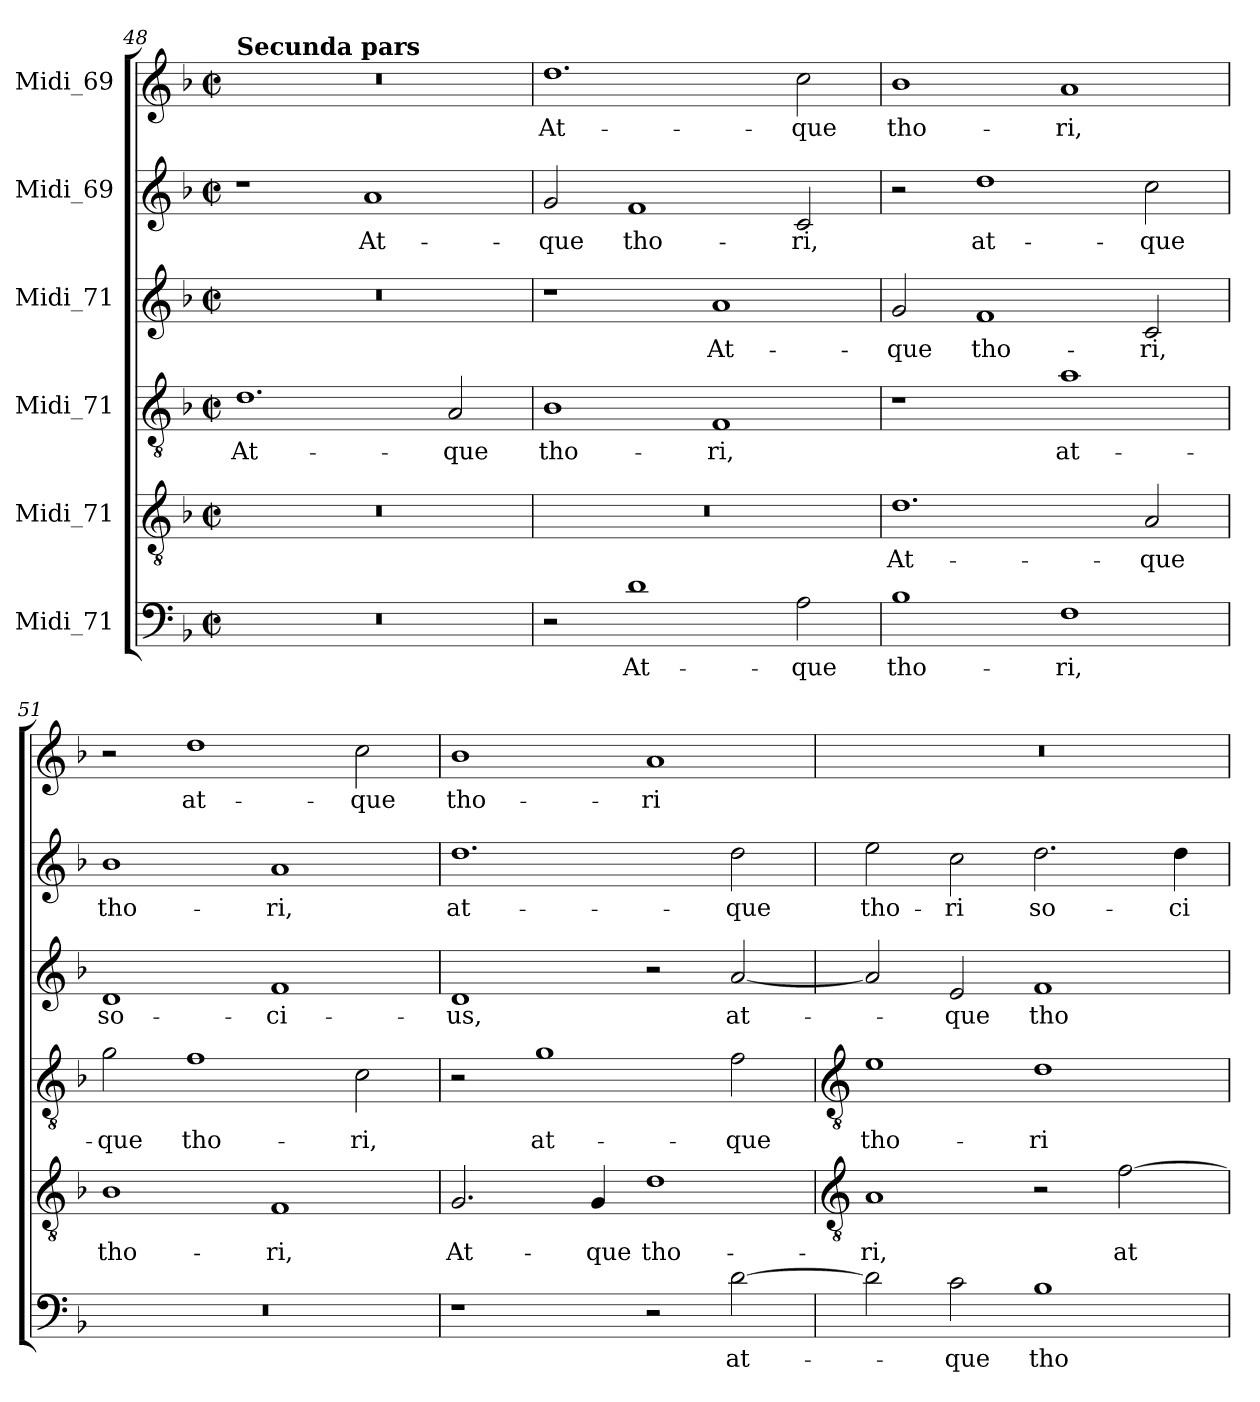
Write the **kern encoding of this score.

**kern	**text	**kern	**text	**kern	**text	**kern	**text	**kern	**text	**kern	**text
*part6	*part6	*part5	*part5	*part4	*part4	*part3	*part3	*part2	*part2	*part1	*part1
*staff6	*staff6	*staff5	*staff5	*staff4	*staff4	*staff3	*staff3	*staff2	*staff2	*staff1	*staff1
*I"Midi_71	*	*I"Midi_71	*	*I"Midi_71	*	*I"Midi_71	*	*I"Midi_69	*	*I"Midi_69	*
!!LO:LB:g=z
*clefF4	*	*clefGv2	*	*clefGv2	*	*clefG2	*	*clefG2	*	*clefG2	*
*k[b-]	*	*k[b-]	*	*k[b-]	*	*k[b-]	*	*k[b-]	*	*k[b-]	*
*F:	*	*F:	*	*F:	*	*F:	*	*F:	*	*F:	*
*M4/2	*	*M4/2	*	*M4/2	*	*M4/2	*	*M4/2	*	*M4/2	*
*met(c|)	*	*met(c|)	*	*met(c|)	*	*met(c|)	*	*met(c|)	*	*met(c|)	*
=48	=48	=48	=48	=48	=48	=48	=48	=48	=48	=48	=48
!	!	!	!	!	!	!	!	!	!	!LO:TX:a:B:t=Secunda pars	!
!	!	!	!	!	!LO:LY:b	!	!	!	!	!	!
0r	.	0r	.	1.d	At-	0r	.	1r	.	0r	.
!	!	!	!	!	!	!	!	!	!LO:LY:b	!	!
.	.	.	.	.	.	.	.	1a	At-	.	.
!	!	!	!	!	!LO:LY:b	!	!	!	!	!	!
.	.	.	.	2A	-que	.	.	.	.	.	.
=49	=49	=49	=49	=49	=49	=49	=49	=49	=49	=49	=49
!	!	!	!	!	!LO:LY:b	!	!	!	!LO:LY:b	!	!LO:LY:b
2r	.	0r	.	1B-	tho-	1r	.	2g	-que	1.dd	At-
!	!LO:LY:b	!	!	!	!	!	!	!	!LO:LY:b	!	!
1d	At-	.	.	.	.	.	.	1f	tho-	.	.
!	!	!	!	!	!LO:LY:b	!	!LO:LY:b	!	!	!	!
.	.	.	.	1F	-ri,	1a	At-	.	.	.	.
!	!LO:LY:b	!	!	!	!	!	!	!	!LO:LY:b	!	!LO:LY:b
2A	-que	.	.	.	.	.	.	2c	-ri,	2cc	-que
=50	=50	=50	=50	=50	=50	=50	=50	=50	=50	=50	=50
!	!LO:LY:b	!	!LO:LY:b	!	!	!	!LO:LY:b	!	!	!	!LO:LY:b
1B-	tho-	1.d	At-	1r	.	2g	-que	2r	.	1b-	tho-
!	!	!	!	!	!	!	!LO:LY:b	!	!LO:LY:b	!	!
.	.	.	.	.	.	1f	tho-	1dd	at-	.	.
!	!LO:LY:b	!	!	!	!LO:LY:b	!	!	!	!	!	!LO:LY:b
1F	-ri,	.	.	1a	at-	.	.	.	.	1a	-ri,
!	!	!	!LO:LY:b	!	!	!	!LO:LY:b	!	!LO:LY:b	!	!
.	.	2A	-que	.	.	2c	-ri,	2cc	-que	.	.
=51	=51	=51	=51	=51	=51	=51	=51	=51	=51	=51	=51
!	!	!	!LO:LY:b	!	!LO:LY:b	!	!LO:LY:b	!	!LO:LY:b	!	!
0r	.	1B-	tho-	2g	-que	1d	so-	1b-	tho-	2r	.
!	!	!	!	!	!LO:LY:b	!	!	!	!	!	!LO:LY:b
.	.	.	.	1f	tho-	.	.	.	.	1dd	at-
!	!	!	!LO:LY:b	!	!	!	!LO:LY:b	!	!LO:LY:b	!	!
.	.	1F	-ri,	.	.	1f	-ci-	1a	-ri,	.	.
!	!	!	!	!	!LO:LY:b	!	!	!	!	!	!LO:LY:b
.	.	.	.	2c	-ri,	.	.	.	.	2cc	-que
=52	=52	=52	=52	=52	=52	=52	=52	=52	=52	=52	=52
!	!	!	!LO:LY:b	!	!	!	!LO:LY:b	!	!LO:LY:b	!	!LO:LY:b
1r	.	2.G	At-	2r	.	1d	-us,	1.dd	at-	1b-	tho-
!	!	!	!	!	!LO:LY:b	!	!	!	!	!	!
.	.	.	.	1g	at-	.	.	.	.	.	.
!	!	!	!LO:LY:b	!	!	!	!	!	!	!	!
.	.	4G	-que	.	.	.	.	.	.	.	.
!	!	!	!LO:LY:b	!	!	!	!	!	!	!	!LO:LY:b
2r	.	1d	tho-	.	.	2r	.	.	.	1a	-ri
!	!LO:LY:b	!	!	!	!LO:LY:b	!	!LO:LY:b	!	!LO:LY:b	!	!
[2d	at-	.	.	2f	-que	[2a	at-	2dd	-que	.	.
!!LO:LB:g=z
=53	=53	=53	=53	=53	=53	=53	=53	=53	=53	=53	=53
*	*	*clefGv2	*	*clefGv2	*	*	*	*	*	*	*
!	!	!	!LO:LY:b	!	!LO:LY:b	!	!	!	!LO:LY:b	!	!
2d]	.	1A	-ri,	1e	tho-	2a]	.	2ee	tho-	0r	.
!	!LO:LY:b	!	!	!	!	!	!LO:LY:b	!	!LO:LY:b	!	!
2c	-que	.	.	.	.	2e	-que	2cc	-ri	.	.
!	!LO:LY:b	!	!	!	!LO:LY:b	!	!LO:LY:b	!	!LO:LY:b	!	!
1B-	tho-	2r	.	1d	-ri	1f	tho-	2.dd	so-	.	.
!	!	!	!LO:LY:b	!	!	!	!	!	!	!	!
.	.	[2f	at-	.	.	.	.	.	.	.	.
!	!	!	!	!	!	!	!	!	!LO:LY:b	!	!
.	.	.	.	.	.	.	.	4dd	-ci-	.	.
=	=	=	=	=	=	=	=	=	=	=	=
*-	*-	*-	*-	*-	*-	*-	*-	*-	*-	*-	*-
